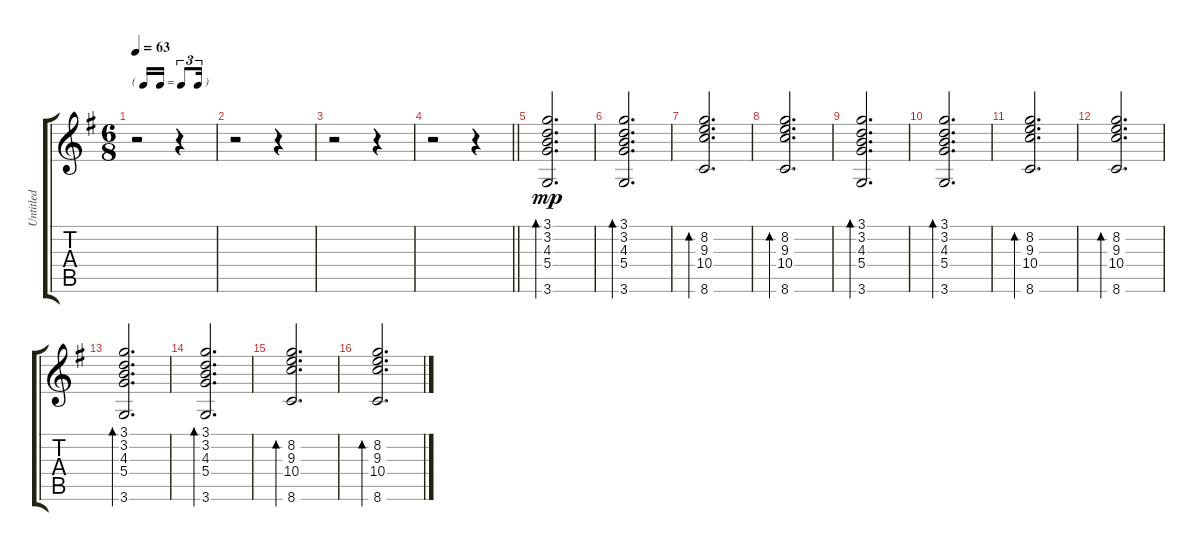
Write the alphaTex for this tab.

\track ("Untitled" "Untitled") {instrument electricguitarjazz}
\staff {score tabs}
\tuning (E4 B3 G3 D3 A2 E2) {hide}
\ts (6 8)
\tf triplet16th
\tempo 63
\clef g2
\ks g
r.2{dy mp} r.4 |
r.2 r.4 |
r.2 r.4 |
\barLineRight lightlight
r.2 r.4 |
(3.1 3.2 4.3 5.4 3.6).2{d bd 60} |
(3.1 3.2 4.3 5.4 3.6).2{d bd 60} |
(8.2 9.3 10.4 8.6).2{d bd 60} |
(8.2 9.3 10.4 8.6).2{d bd 60} |
(3.1 3.2 4.3 5.4 3.6).2{d bd 60} |
(3.1 3.2 4.3 5.4 3.6).2{d bd 60} |
(8.2 9.3 10.4 8.6).2{d bd 60} |
(8.2 9.3 10.4 8.6).2{d bd 60} |
(3.1 3.2 4.3 5.4 3.6).2{d bd 60} |
(3.1 3.2 4.3 5.4 3.6).2{d bd 60} |
(8.2 9.3 10.4 8.6).2{d bd 60} |
(8.2 9.3 10.4 8.6).2{d bd 60}
